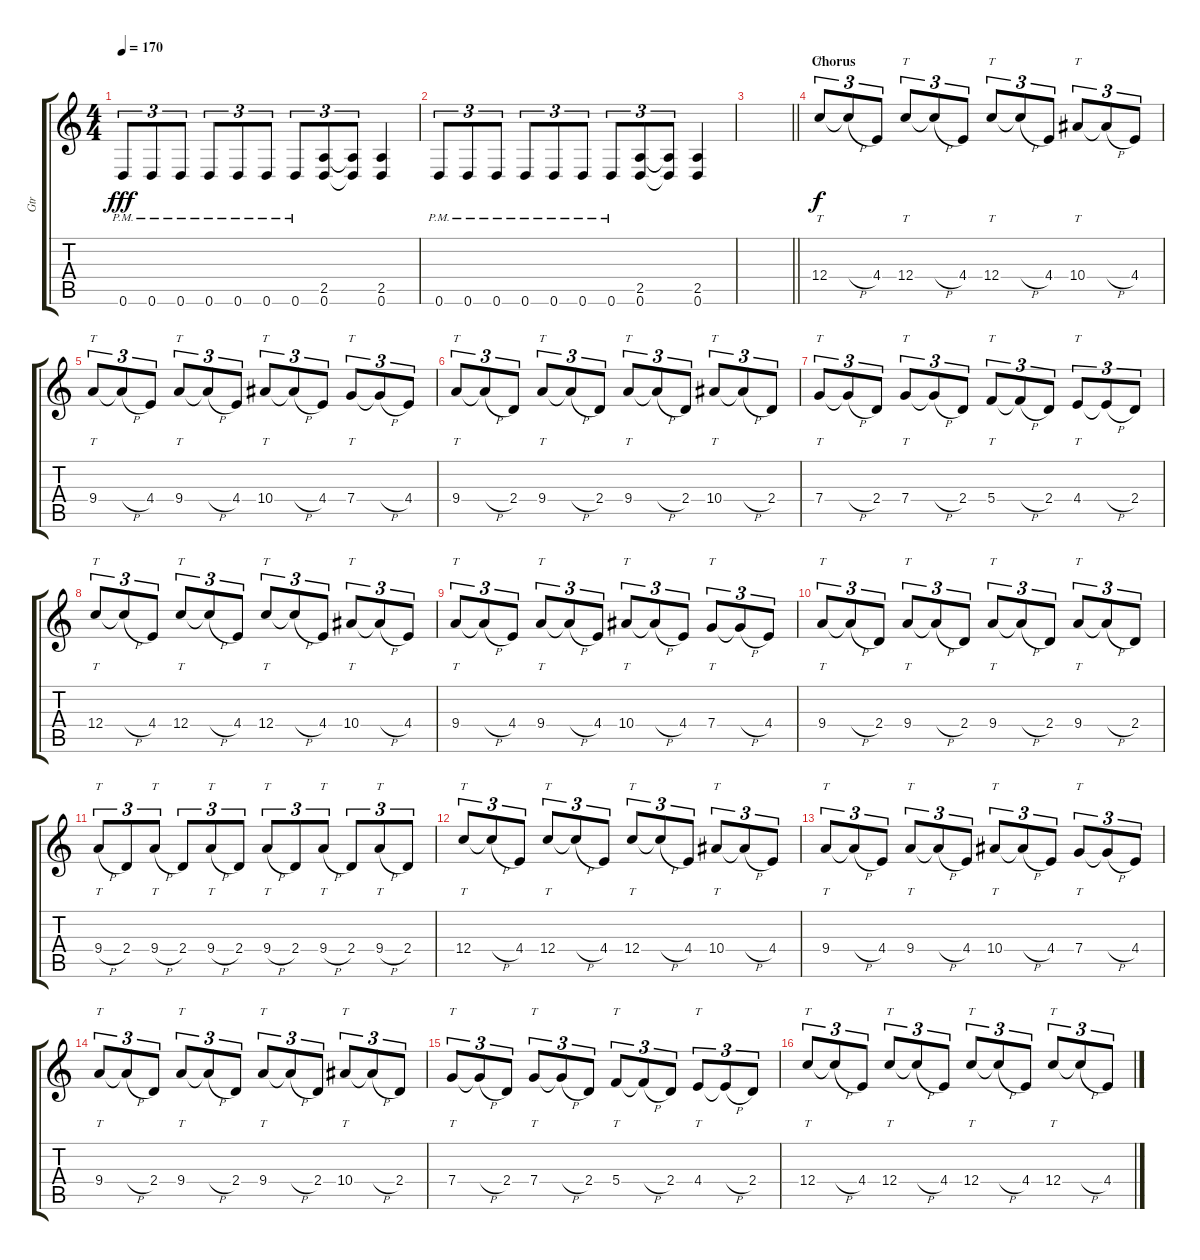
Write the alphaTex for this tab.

\track ("Gtr" "Gtr") {instrument distortionguitar}
\staff {score tabs}
\tuning (D4 A3 F3 C3 G2 D2) {hide}
\ts (4 4)
\tempo 170
\clef g2
\ks c
0.6{pm}.8{tu (3 2) dy fff} 0.6{pm}.8{tu (3 2)} 0.6{pm}.8{tu (3 2)} 0.6{pm}.8{tu (3 2)} 0.6{pm}.8{tu (3 2)} 0.6{pm}.8{tu (3 2)} 0.6{pm}.8{tu (3 2)} (2.5 0.6).8{tu (3 2)} (2.5{t} 0.6{t}).8{tu (3 2)} (2.5 0.6).4 |
0.6{pm}.8{tu (3 2)} 0.6{pm}.8{tu (3 2)} 0.6{pm}.8{tu (3 2)} 0.6{pm}.8{tu (3 2)} 0.6{pm}.8{tu (3 2)} 0.6{pm}.8{tu (3 2)} 0.6{pm}.8{tu (3 2)} (2.5 0.6).8{tu (3 2)} (2.5{t} 0.6{t}).8{tu (3 2)} (2.5 0.6).4 |
\barLineRight lightlight
|
\section ("" "Chorus")
12.4.8{tt tu (3 2) dy f} 12.4{h t}.8{tu (3 2)} 4.4.8{tu (3 2)} 12.4.8{tt tu (3 2)} 12.4{h t}.8{tu (3 2)} 4.4.8{tu (3 2)} 12.4.8{tt tu (3 2)} 12.4{h t}.8{tu (3 2)} 4.4.8{tu (3 2)} 10.4.8{tt tu (3 2)} 10.4{h t}.8{tu (3 2)} 4.4.8{tu (3 2)} |
9.4.8{tt tu (3 2)} 9.4{h t}.8{tu (3 2)} 4.4.8{tu (3 2)} 9.4.8{tt tu (3 2)} 9.4{h t}.8{tu (3 2)} 4.4.8{tu (3 2)} 10.4.8{tt tu (3 2)} 10.4{h t}.8{tu (3 2)} 4.4.8{tu (3 2)} 7.4.8{tt tu (3 2)} 7.4{h t}.8{tu (3 2)} 4.4.8{tu (3 2)} |
9.4.8{tt tu (3 2)} 9.4{h t}.8{tu (3 2)} 2.4.8{tu (3 2)} 9.4.8{tt tu (3 2)} 9.4{h t}.8{tu (3 2)} 2.4.8{tu (3 2)} 9.4.8{tt tu (3 2)} 9.4{h t}.8{tu (3 2)} 2.4.8{tu (3 2)} 10.4.8{tt tu (3 2)} 10.4{h t}.8{tu (3 2)} 2.4.8{tu (3 2)} |
7.4.8{tt tu (3 2)} 7.4{h t}.8{tu (3 2)} 2.4.8{tu (3 2)} 7.4.8{tt tu (3 2)} 7.4{h t}.8{tu (3 2)} 2.4.8{tu (3 2)} 5.4.8{tt tu (3 2)} 5.4{h t}.8{tu (3 2)} 2.4.8{tu (3 2)} 4.4.8{tt tu (3 2)} 4.4{h t}.8{tu (3 2)} 2.4.8{tu (3 2)} |
12.4.8{tt tu (3 2)} 12.4{h t}.8{tu (3 2)} 4.4.8{tu (3 2)} 12.4.8{tt tu (3 2)} 12.4{h t}.8{tu (3 2)} 4.4.8{tu (3 2)} 12.4.8{tt tu (3 2)} 12.4{h t}.8{tu (3 2)} 4.4.8{tu (3 2)} 10.4.8{tt tu (3 2)} 10.4{h t}.8{tu (3 2)} 4.4.8{tu (3 2)} |
9.4.8{tt tu (3 2)} 9.4{h t}.8{tu (3 2)} 4.4.8{tu (3 2)} 9.4.8{tt tu (3 2)} 9.4{h t}.8{tu (3 2)} 4.4.8{tu (3 2)} 10.4.8{tt tu (3 2)} 10.4{h t}.8{tu (3 2)} 4.4.8{tu (3 2)} 7.4.8{tt tu (3 2)} 7.4{h t}.8{tu (3 2)} 4.4.8{tu (3 2)} |
9.4.8{tt tu (3 2)} 9.4{h t}.8{tu (3 2)} 2.4.8{tu (3 2)} 9.4.8{tt tu (3 2)} 9.4{h t}.8{tu (3 2)} 2.4.8{tu (3 2)} 9.4.8{tt tu (3 2)} 9.4{h t}.8{tu (3 2)} 2.4.8{tu (3 2)} 9.4.8{tt tu (3 2)} 9.4{h t}.8{tu (3 2)} 2.4.8{tu (3 2)} |
9.4{h}.8{tt tu (3 2)} 2.4.8{tu (3 2)} 9.4{h}.8{tt tu (3 2)} 2.4.8{tu (3 2)} 9.4{h}.8{tt tu (3 2)} 2.4.8{tu (3 2)} 9.4{h}.8{tt tu (3 2)} 2.4.8{tu (3 2)} 9.4{h}.8{tt tu (3 2)} 2.4.8{tu (3 2)} 9.4{h}.8{tt tu (3 2)} 2.4.8{tu (3 2)} |
12.4.8{tt tu (3 2)} 12.4{h t}.8{tu (3 2)} 4.4.8{tu (3 2)} 12.4.8{tt tu (3 2)} 12.4{h t}.8{tu (3 2)} 4.4.8{tu (3 2)} 12.4.8{tt tu (3 2)} 12.4{h t}.8{tu (3 2)} 4.4.8{tu (3 2)} 10.4.8{tt tu (3 2)} 10.4{h t}.8{tu (3 2)} 4.4.8{tu (3 2)} |
9.4.8{tt tu (3 2)} 9.4{h t}.8{tu (3 2)} 4.4.8{tu (3 2)} 9.4.8{tt tu (3 2)} 9.4{h t}.8{tu (3 2)} 4.4.8{tu (3 2)} 10.4.8{tt tu (3 2)} 10.4{h t}.8{tu (3 2)} 4.4.8{tu (3 2)} 7.4.8{tt tu (3 2)} 7.4{h t}.8{tu (3 2)} 4.4.8{tu (3 2)} |
9.4.8{tt tu (3 2)} 9.4{h t}.8{tu (3 2)} 2.4.8{tu (3 2)} 9.4.8{tt tu (3 2)} 9.4{h t}.8{tu (3 2)} 2.4.8{tu (3 2)} 9.4.8{tt tu (3 2)} 9.4{h t}.8{tu (3 2)} 2.4.8{tu (3 2)} 10.4.8{tt tu (3 2)} 10.4{h t}.8{tu (3 2)} 2.4.8{tu (3 2)} |
7.4.8{tt tu (3 2)} 7.4{h t}.8{tu (3 2)} 2.4.8{tu (3 2)} 7.4.8{tt tu (3 2)} 7.4{h t}.8{tu (3 2)} 2.4.8{tu (3 2)} 5.4.8{tt tu (3 2)} 5.4{h t}.8{tu (3 2)} 2.4.8{tu (3 2)} 4.4.8{tt tu (3 2)} 4.4{h t}.8{tu (3 2)} 2.4.8{tu (3 2)} |
12.4.8{tt tu (3 2)} 12.4{h t}.8{tu (3 2)} 4.4.8{tu (3 2)} 12.4.8{tt tu (3 2)} 12.4{h t}.8{tu (3 2)} 4.4.8{tu (3 2)} 12.4.8{tt tu (3 2)} 12.4{h t}.8{tu (3 2)} 4.4.8{tu (3 2)} 12.4.8{tt tu (3 2)} 12.4{h t}.8{tu (3 2)} 4.4.8{tu (3 2)}
